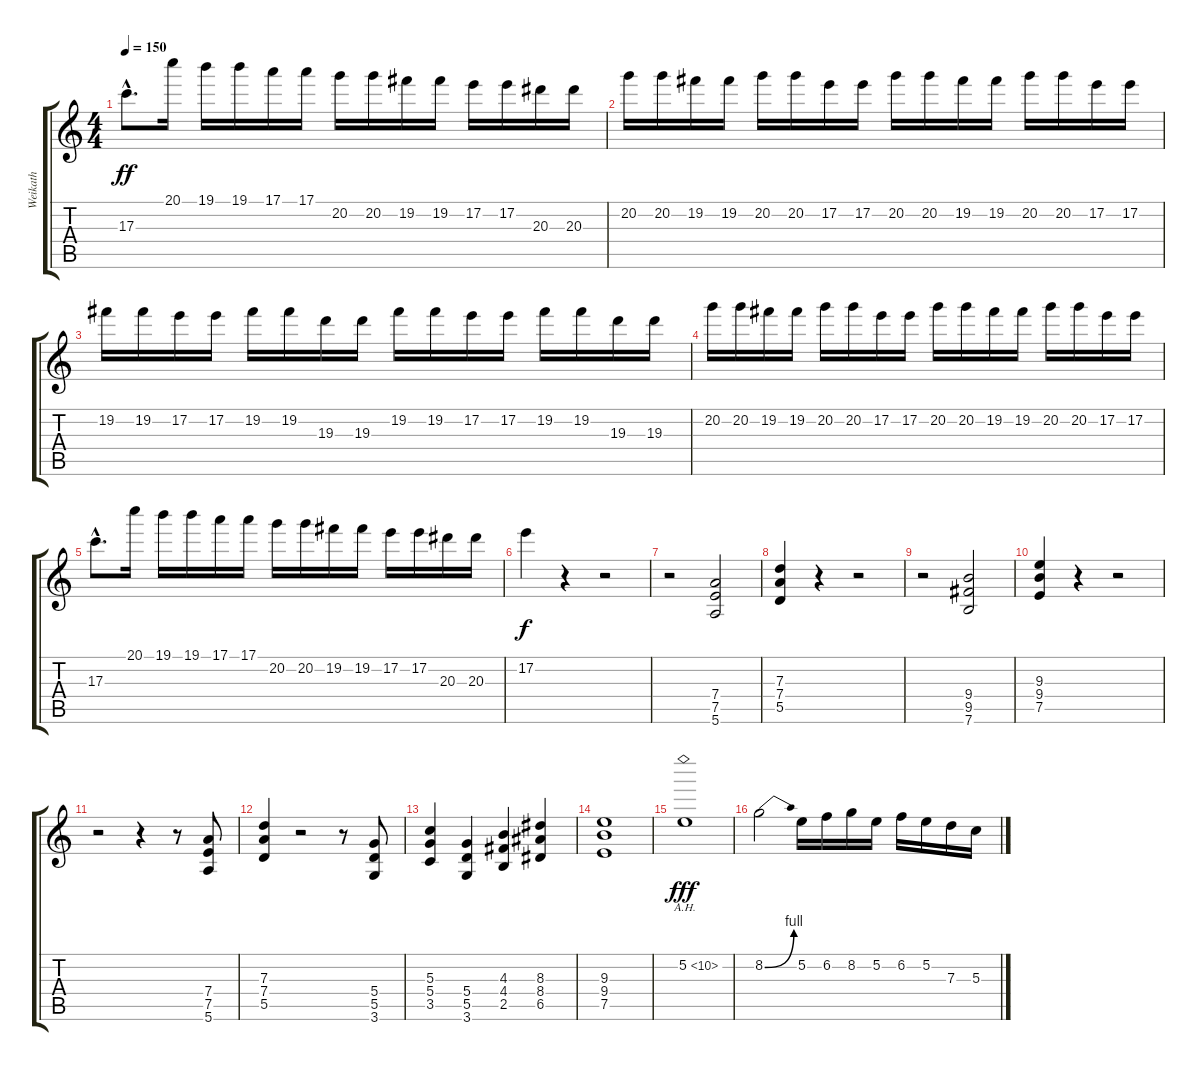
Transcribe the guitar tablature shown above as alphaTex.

\track ("Weikath" "Weikath") {instrument overdrivenguitar}
\staff {score tabs}
\tuning (E4 B3 G3 D3 A2 E2) {hide}
\ts (4 4)
\tempo 150
\clef g2
\ks c
17.3{hac}.8{d dy ff} 20.1.16 19.1.16 19.1.16 17.1.16 17.1.16 20.2.16 20.2.16 19.2.16 19.2.16 17.2.16 17.2.16 20.3.16 20.3.16 |
20.2.16 20.2.16 19.2.16 19.2.16 20.2.16 20.2.16 17.2.16 17.2.16 20.2.16 20.2.16 19.2.16 19.2.16 20.2.16 20.2.16 17.2.16 17.2.16 |
19.2.16 19.2.16 17.2.16 17.2.16 19.2.16 19.2.16 19.3.16 19.3.16 19.2.16 19.2.16 17.2.16 17.2.16 19.2.16 19.2.16 19.3.16 19.3.16 |
20.2.16 20.2.16 19.2.16 19.2.16 20.2.16 20.2.16 17.2.16 17.2.16 20.2.16 20.2.16 19.2.16 19.2.16 20.2.16 20.2.16 17.2.16 17.2.16 |
17.3{hac}.8{d} 20.1.16 19.1.16 19.1.16 17.1.16 17.1.16 20.2.16 20.2.16 19.2.16 19.2.16 17.2.16 17.2.16 20.3.16 20.3.16 |
17.2.4{dy f} r.4 r.2 |
r.2 (7.4 7.5 5.6).2 |
(7.3 7.4 5.5).4 r.4 r.2 |
r.2 (9.4 9.5 7.6).2 |
(9.3 9.4 7.5).4 r.4 r.2 |
r.2 r.4 r.8 (7.4 7.5 5.6).8 |
(7.3 7.4 5.5).4 r.2 r.8 (5.4 5.5 3.6).8 |
(5.3 5.4 3.5).4 (5.4 5.5 3.6).4 (4.3 4.4 2.5).4 (8.3 8.4 6.5).4 |
(9.3 9.4 7.5).1 |
5.2{ah 5}.1{dy fff} |
8.2{be (bend 0 0 60 4)}.2 5.2.16 6.2.16 8.2.16 5.2.16 6.2.16 5.2.16 7.3.16 5.3.16
